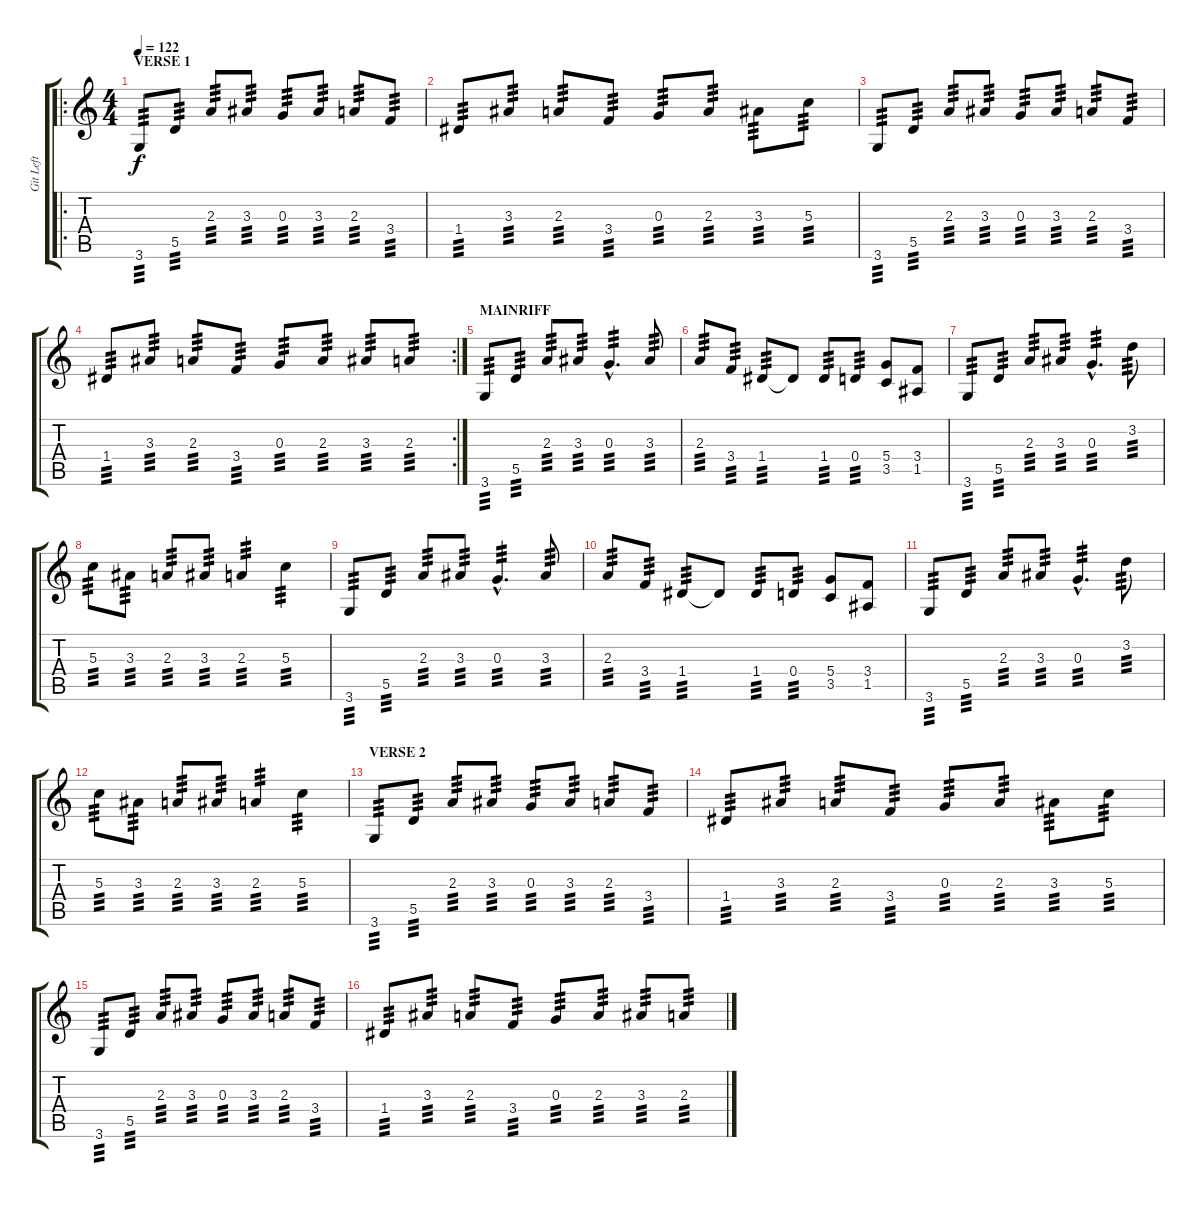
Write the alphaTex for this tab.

\track ("Git Left" "Git Left") {instrument distortionguitar}
\staff {score tabs}
\tuning (E4 B3 G3 D3 A2 E2) {hide}
\ro
\ts (4 4)
\section ("" "VERSE 1")
\tempo 122
\clef g2
\ks c
3.6.8{tp 3 dy f} 5.5.8{tp 3} 2.3.8{tp 3} 3.3.8{tp 3} 0.3.8{tp 3} 3.3.8{tp 3} 2.3.8{tp 3} 3.4.8{tp 3} |
1.4.8{tp 3} 3.3.8{tp 3} 2.3.8{tp 3} 3.4.8{tp 3} 0.3.8{tp 3} 2.3.8{tp 3} 3.3.8{tp 3} 5.3.8{tp 3} |
3.6.8{tp 3} 5.5.8{tp 3} 2.3.8{tp 3} 3.3.8{tp 3} 0.3.8{tp 3} 3.3.8{tp 3} 2.3.8{tp 3} 3.4.8{tp 3} |
\rc 2
1.4.8{tp 3} 3.3.8{tp 3} 2.3.8{tp 3} 3.4.8{tp 3} 0.3.8{tp 3} 2.3.8{tp 3} 3.3.8{tp 3} 2.3.8{tp 3} |
\section ("" "MAINRIFF")
3.6.8{tp 3} 5.5.8{tp 3} 2.3.8{tp 3} 3.3.8{tp 3} 0.3{hac}.4{d tp 3} 3.3.8{tp 3} |
2.3.8{tp 3} 3.4.8{tp 3} 1.4.8{tp 3} 1.4{t}.8 1.4.8{tp 3} 0.4.8{tp 3} (5.4 3.5).8 (3.4 1.5).8 |
3.6.8{tp 3} 5.5.8{tp 3} 2.3.8{tp 3} 3.3.8{tp 3} 0.3{hac}.4{d tp 3} 3.2.8{tp 3} |
5.3.8{tp 3} 3.3.8{tp 3} 2.3.8{tp 3} 3.3.8{tp 3} 2.3.4{tp 3} 5.3.4{tp 3} |
3.6.8{tp 3} 5.5.8{tp 3} 2.3.8{tp 3} 3.3.8{tp 3} 0.3{hac}.4{d tp 3} 3.3.8{tp 3} |
2.3.8{tp 3} 3.4.8{tp 3} 1.4.8{tp 3} 1.4{t}.8 1.4.8{tp 3} 0.4.8{tp 3} (5.4 3.5).8 (3.4 1.5).8 |
3.6.8{tp 3} 5.5.8{tp 3} 2.3.8{tp 3} 3.3.8{tp 3} 0.3{hac}.4{d tp 3} 3.2.8{tp 3} |
5.3.8{tp 3} 3.3.8{tp 3} 2.3.8{tp 3} 3.3.8{tp 3} 2.3.4{tp 3} 5.3.4{tp 3} |
\section ("" "VERSE 2")
3.6.8{tp 3} 5.5.8{tp 3} 2.3.8{tp 3} 3.3.8{tp 3} 0.3.8{tp 3} 3.3.8{tp 3} 2.3.8{tp 3} 3.4.8{tp 3} |
1.4.8{tp 3} 3.3.8{tp 3} 2.3.8{tp 3} 3.4.8{tp 3} 0.3.8{tp 3} 2.3.8{tp 3} 3.3.8{tp 3} 5.3.8{tp 3} |
3.6.8{tp 3} 5.5.8{tp 3} 2.3.8{tp 3} 3.3.8{tp 3} 0.3.8{tp 3} 3.3.8{tp 3} 2.3.8{tp 3} 3.4.8{tp 3} |
1.4.8{tp 3} 3.3.8{tp 3} 2.3.8{tp 3} 3.4.8{tp 3} 0.3.8{tp 3} 2.3.8{tp 3} 3.3.8{tp 3} 2.3.8{tp 3}
